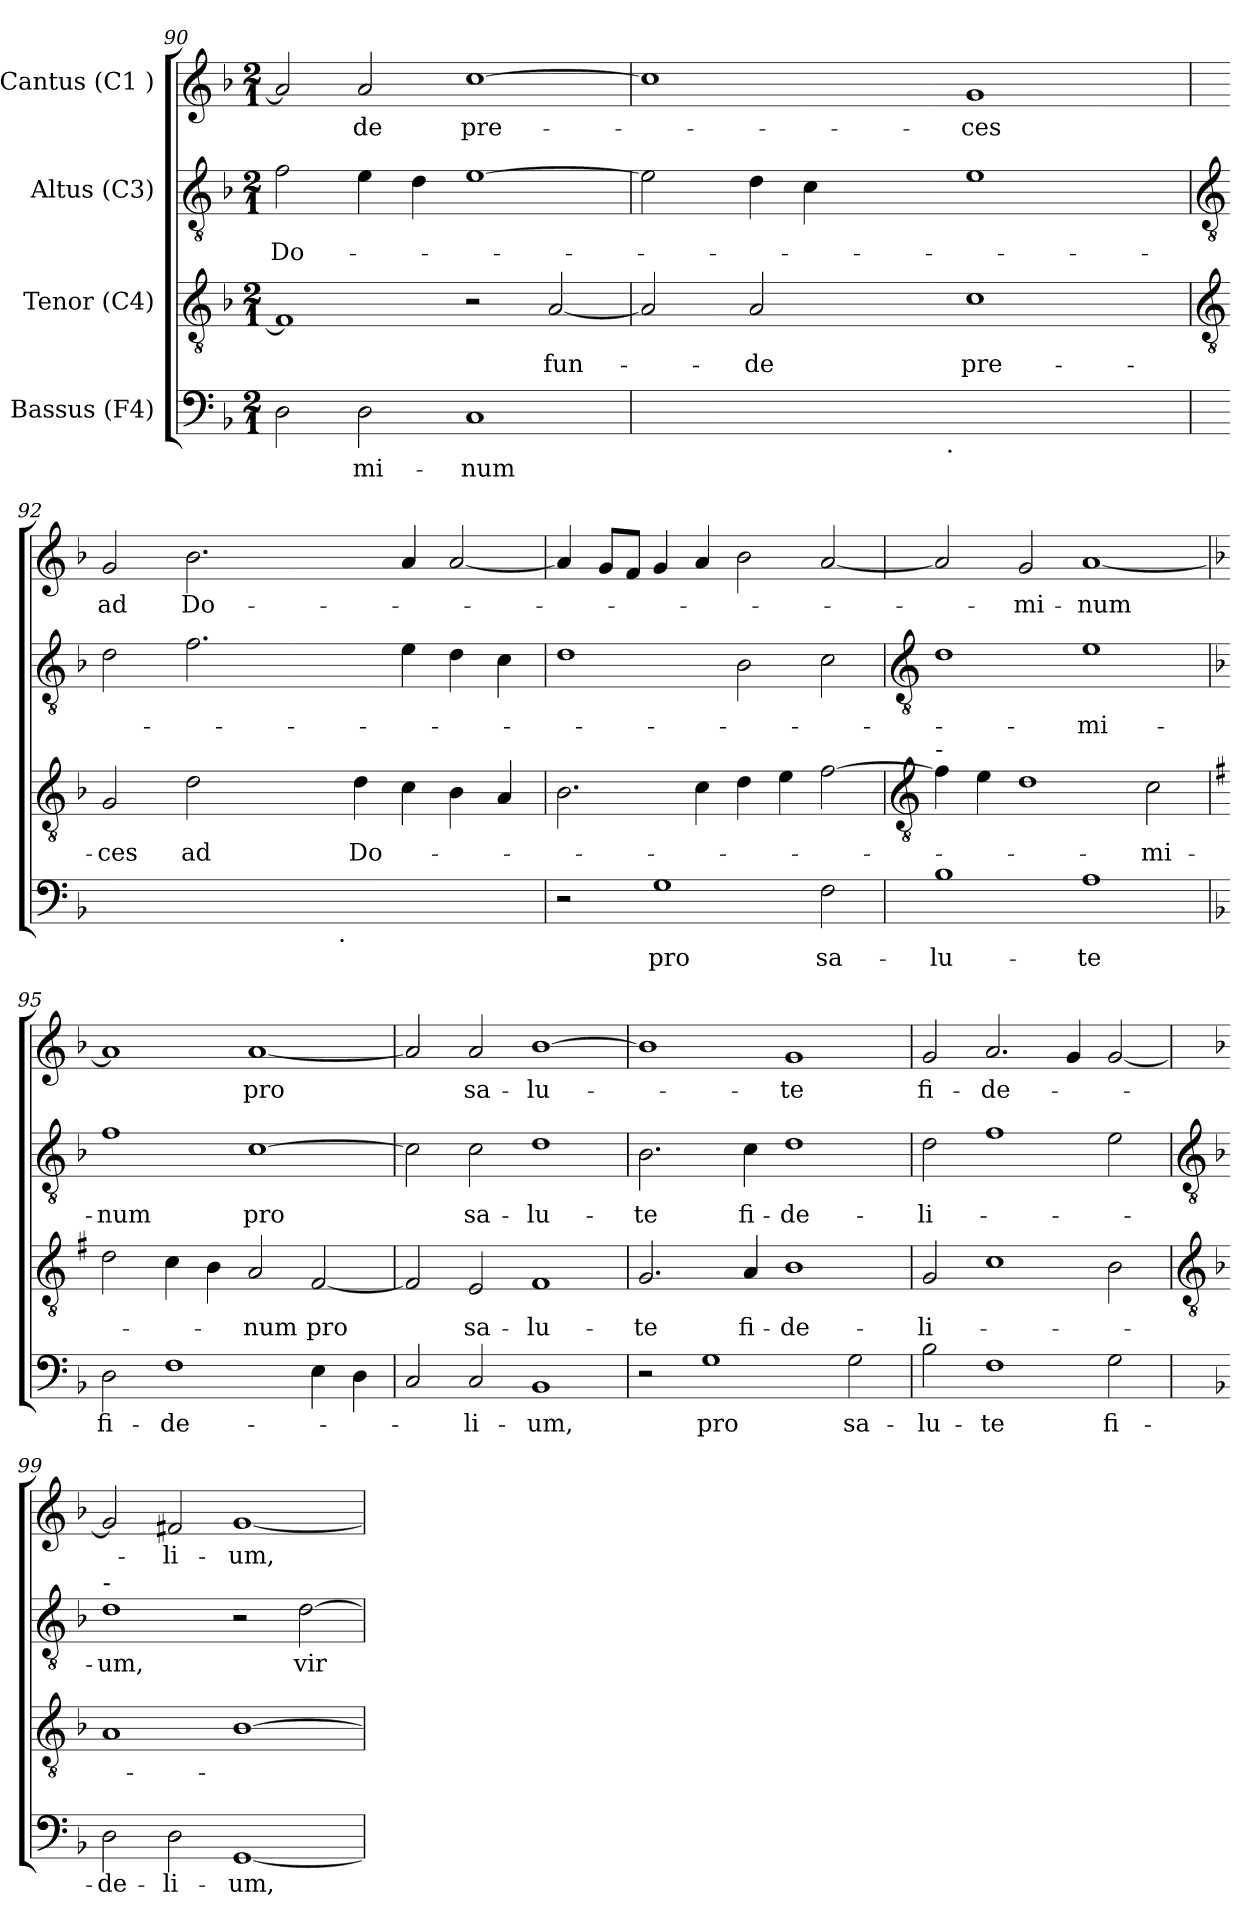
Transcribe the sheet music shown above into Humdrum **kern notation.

**kern	**text	**kern	**text	**kern	**text	**kern	**text
*part4	*part4	*part3	*part3	*part2	*part2	*part1	*part1
*staff4	*staff4	*staff3	*staff3	*staff2	*staff2	*staff1	*staff1
*I"Bassus (F4)	*	*I"Tenor (C4)	*	*I"Altus (C3)	*	*I"Cantus (C1 )	*
*clefF4	*	*clefGv2	*	*clefGv2	*	*clefG2	*
*k[b-]	*	*k[b-]	*	*k[b-]	*	*k[b-]	*
*F:	*	*F:	*	*F:	*	*F:	*
*M2/1	*	*M2/1	*	*M2/1	*	*M2/1	*
=90	=90	=90	=90	=90	=90	=90	=90
!	!	!	!	!	!LO:LY:b	!	!
2D\	.	1F]	.	2f\	Do-	2a/]	.
!	!LO:LY:b	!	!	!	!	!	!LO:LY:b
2D\	-mi-	.	.	4e\	.	2a/	-de
.	.	.	.	4d\	.	.	.
!	!LO:LY:b	!	!	!	!	!	!LO:LY:b
1C	-num	2r	.	[1e	.	[1cc	pre-
!	!	!	!LO:LY:b	!	!	!	!
.	.	[2A/	fun-	.	.	.	.
=91	=91	=91	=91	=91	=91	=91	=91
4ryy	.	2A/]	.	2e\]	.	1cc]	.
4ryy	.	.	.	.	.	.	.
!	!	!	!LO:LY:b	!	!	!	!
4ryy	.	2A/	-de	4d\	.	.	.
64ryy	.	.	.	4c\	.	.	.
64ryy	.	.	.	.	.	.	.
64ryy	.	.	.	.	.	.	.
64ryy	.	.	.	.	.	.	.
64ryy	.	.	.	.	.	.	.
64ryy	.	.	.	.	.	.	.
64ryy	.	.	.	.	.	.	.
64ryy	.	.	.	.	.	.	.
64ryy	.	.	.	.	.	.	.
64ryy	.	.	.	.	.	.	.
64ryy	.	.	.	.	.	.	.
64ryy	.	.	.	.	.	.	.
64ryy	.	.	.	.	.	.	.
64ryy	.	.	.	.	.	.	.
!LO:TX:b:t=.	!	!	!	!	!	!	!
64ryy	.	.	.	.	.	.	.
4ryy	.	.	.	.	.	.	.
!	!	!	!LO:LY:b	!	!	!	!LO:LY:b
.	.	1c	pre-	1e	.	1g	-ces
4ryy	.	.	.	.	.	.	.
4ryy	.	.	.	.	.	.	.
4ryy	.	.	.	.	.	.	.
64ryy	.	.	.	.	.	.	.
!!LO:LB:g=z
=92	=92	=92	=92	=92	=92	=92	=92
*	*	*clefGv2	*	*clefGv2	*	*	*
!	!	!	!LO:LY:b	!	!	!	!LO:LY:b
4ryy	.	2G/	-ces	2d\	.	2g/	ad
4ryy	.	.	.	.	.	.	.
!	!	!	!LO:LY:b	!	!	!	!LO:LY:b
4ryy	.	2d\	ad	2.f\	.	2.b-\	Do-
64ryy	.	.	.	.	.	.	.
64ryy	.	.	.	.	.	.	.
64ryy	.	.	.	.	.	.	.
64ryy	.	.	.	.	.	.	.
64ryy	.	.	.	.	.	.	.
64ryy	.	.	.	.	.	.	.
64ryy	.	.	.	.	.	.	.
64ryy	.	.	.	.	.	.	.
64ryy	.	.	.	.	.	.	.
64ryy	.	.	.	.	.	.	.
64ryy	.	.	.	.	.	.	.
64ryy	.	.	.	.	.	.	.
64ryy	.	.	.	.	.	.	.
64ryy	.	.	.	.	.	.	.
!LO:TX:b:t=.	!	!	!	!	!	!	!
64ryy	.	.	.	.	.	.	.
4ryy	.	.	.	.	.	.	.
!	!	!	!LO:LY:b	!	!	!	!
.	.	4d\	Do-	.	.	.	.
4ryy	.	.	.	.	.	.	.
.	.	4c\	.	4e\	.	4a/	.
4ryy	.	.	.	.	.	.	.
.	.	4B-\	.	4d\	.	[2a/	.
4ryy	.	.	.	.	.	.	.
.	.	4A/	.	4c\	.	.	.
64ryy	.	.	.	.	.	.	.
=93	=93	=93	=93	=93	=93	=93	=93
2r	.	2.B-\	.	1d	.	4a/]	.
.	.	.	.	.	.	8g/L	.
.	.	.	.	.	.	8f/J	.
!	!LO:LY:b	!	!	!	!	!	!
1G	pro	.	.	.	.	4g/	.
.	.	4c\	.	.	.	4a/	.
.	.	4d\	.	2B-\	.	2b-\	.
.	.	4e\	.	.	.	.	.
!	!LO:LY:b	!	!	!	!	!	!
2F\	sa-	[2f\	.	2c\	.	[2a/	.
!!LO:LB:g=z
=94	=94	=94	=94	=94	=94	=94	=94
*	*	*clefGv2	*	*clefGv2	*	*	*
!	!	!LO:TX:a:t=-	!	!	!	!	!
!	!LO:LY:b	!	!	!	!	!	!
1B-	-lu-	4f\]	.	1d	.	2a/]	.
.	.	4e\	.	.	.	.	.
!	!	!	!	!	!	!	!LO:LY:b
.	.	1d	.	.	.	2g/	-mi-
!	!LO:LY:b	!	!	!	!LO:LY:b	!	!LO:LY:b
1A	-te	.	.	1e	-mi-	[1a	-num
!	!	!	!LO:LY:b	!	!	!	!
.	.	2c\	-mi-	.	.	.	.
=95	=95	=95	=95	=95	=95	=95	=95
*	*	*k[f#]	*	*	*	*	*
*	*	*G:	*	*	*	*	*
!	!LO:LY:b	!	!	!	!LO:LY:b	!	!
2D\	fi-	2d\	.	1f	-num	1a]	.
!	!LO:LY:b	!	!	!	!	!	!
1F	-de-	4c\	.	.	.	.	.
.	.	4B\	.	.	.	.	.
!	!	!	!LO:LY:b	!	!LO:LY:b	!	!LO:LY:b
.	.	2A/	-num	[1c	pro	[1a	pro
!	!	!	!LO:LY:b	!	!	!	!
4E\	.	[2F#/	pro	.	.	.	.
4D\	.	.	.	.	.	.	.
=96	=96	=96	=96	=96	=96	=96	=96
2C/	.	2F#/]	.	2c\]	.	2a/]	.
!	!LO:LY:b	!	!LO:LY:b	!	!LO:LY:b	!	!LO:LY:b
2C/	-li-	2E/	sa-	2c\	sa-	2a/	sa-
!	!LO:LY:b	!	!LO:LY:b	!	!LO:LY:b	!	!LO:LY:b
1BB-	-um,	1F#	-lu-	1d	-lu-	[1b-	-lu-
=97	=97	=97	=97	=97	=97	=97	=97
!	!	!	!LO:LY:b	!	!LO:LY:b	!	!
2r	.	2.G/	-te	2.B-\	-te	1b-]	.
!	!LO:LY:b	!	!	!	!	!	!
1G	pro	.	.	.	.	.	.
!	!	!	!LO:LY:b	!	!LO:LY:b	!	!
.	.	4A/	fi-	4c\	fi-	.	.
!	!	!	!LO:LY:b	!	!LO:LY:b	!	!LO:LY:b
.	.	1B	-de-	1d	-de-	1g	-te
!	!LO:LY:b	!	!	!	!	!	!
2G\	sa-	.	.	.	.	.	.
=98	=98	=98	=98	=98	=98	=98	=98
!	!LO:LY:b	!	!LO:LY:b	!	!LO:LY:b	!	!LO:LY:b
2B-\	-lu-	2G/	-li-	2d\	-li-	2g/	fi-
!	!LO:LY:b	!	!	!	!	!	!LO:LY:b
1F	-te	1c	.	1f	.	2.a/	-de-
.	.	.	.	.	.	4g/	.
!	!LO:LY:b	!	!	!	!	!	!
2G\	fi-	2B\	.	2e\	.	[2g/	.
!!LO:LB:g=z
=99	=99	=99	=99	=99	=99	=99	=99
*	*	*clefGv2	*	*clefGv2	*	*	*
*	*	*k[b-]	*	*	*	*	*
*	*	*F:	*	*	*	*	*
!	!	!	!	!LO:TX:a:t=-	!	!	!
!	!LO:LY:b	!	!	!	!LO:LY:b	!	!
2D\	-de-	1A	.	1d	-um,	2g/]	.
!	!LO:LY:b	!	!	!	!	!	!LO:LY:b
2D\	-li-	.	.	.	.	2f#X/	-li-
!	!LO:LY:b	!	!	!	!	!	!LO:LY:b
[1GG	-um,	[1B-	.	2r	.	[1g	-um,
!	!	!	!	!	!LO:LY:b	!	!
.	.	.	.	[2d\	vir-	.	.
=	=	=	=	=	=	=	=
*-	*-	*-	*-	*-	*-	*-	*-
